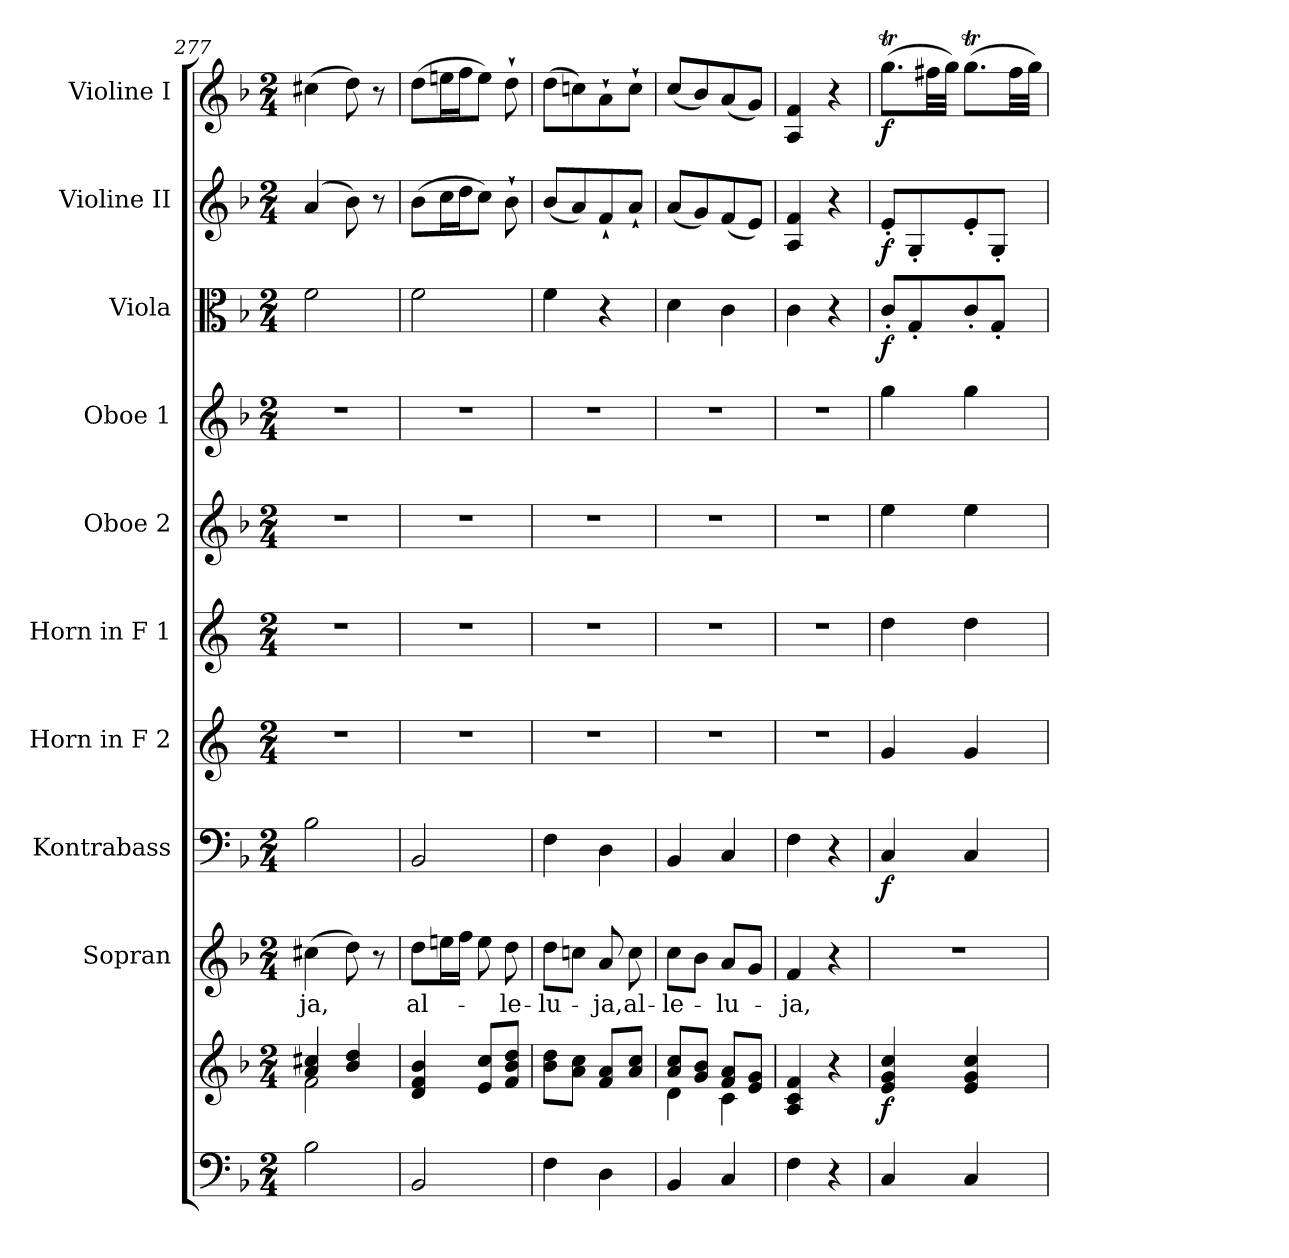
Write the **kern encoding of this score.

**kern	**kern	**dynam	**kern	**text	**kern	**dynam	**kern	**kern	**kern	**kern	**kern	**dynam	**kern	**dynam	**kern	**dynam
*part10	*part10	*part10	*part9	*part9	*part8	*part8	*part7	*part6	*part5	*part4	*part3	*part3	*part2	*part2	*part1	*part1
*staff11	*staff10	*staff10/11	*staff9	*staff9	*staff8	*staff8	*staff7	*staff6	*staff5	*staff4	*staff3	*staff3	*staff2	*staff2	*staff1	*staff1
*	*	*	*I"Sopran	*	*I"Kontrabass	*	*I"Horn in F 2	*I"Horn in F 1	*I"Oboe 2	*I"Oboe 1	*I"Viola	*	*I"Violine II	*	*I"Violine I	*
*	*	*	*I'S.	*	*I'Kb.	*	*	*	*I'Ob. 2	*I'Ob. 1	*I'Vla.	*	*I'Vl. II	*	*I'Vl. I	*
*clefF4	*clefG2	*	*clefG2	*	*clefF4	*	*clefG2	*clefG2	*clefG2	*clefG2	*clefC3	*	*clefG2	*	*clefG2	*
*	*	*	*	*	*ITrd7c12	*	*ITrd4c7	*ITrd4c7	*	*	*	*	*	*	*	*
*k[b-]	*k[b-]	*	*k[b-]	*	*k[b-]	*	*k[b-]	*k[b-]	*k[b-]	*k[b-]	*k[b-]	*	*k[b-]	*	*k[b-]	*
*F:	*F:	*	*F:	*	*F:	*	*F:	*F:	*F:	*F:	*F:	*	*F:	*	*F:	*
*M2/4	*M2/4	*	*M2/4	*	*M2/4	*	*M2/4	*M2/4	*M2/4	*M2/4	*M2/4	*	*M2/4	*	*M2/4	*
=277	=277	=277	=277	=277	=277	=277	=277	=277	=277	=277	=277	=277	=277	=277	=277	=277
*	*^	*	*	*	*	*	*	*	*	*	*	*	*	*	*	*
!	!	!	!	!	!LO:LY:b	!	!	!	!	!	!	!	!	!	!	!	!
2B-\	4a/ 4cc#X/	2f\	.	(>4cc#X\	-ja,	2BB-\	.	2r	2r	2r	2r	2f\	.	(4a/	.	(>4cc#X\	.
.	4b-/ 4dd/	.	.	8dd\)	.	.	.	.	.	.	.	.	.	8b-\)	.	8dd\)	.
.	.	.	.	8r	.	.	.	.	.	.	.	.	.	8r	.	8r	.
*	*v	*v	*	*	*	*	*	*	*	*	*	*	*	*	*	*	*
=278	=278	=278	=278	=278	=278	=278	=278	=278	=278	=278	=278	=278	=278	=278	=278	=278
!	!	!	!	!LO:LY:b	!	!	!	!	!	!	!	!	!	!	!	!
2BB-/	4d/ 4f/ 4b-/	.	8dd\L	al-	2BBB-/	.	2r	2r	2r	2r	2f\	.	(>8b-\L	.	(>8dd\L	.
.	.	.	16een\L	.	.	.	.	.	.	.	.	.	16cc\L	.	16een\L	.
.	.	.	16ff\JJ	.	.	.	.	.	.	.	.	.	16dd\J	.	16ff\J	.
.	8e/ 8cc/L	.	8ee\	.	.	.	.	.	.	.	.	.	8cc\J)	.	8ee\J)	.
!	!	!	!	!LO:LY:b	!	!	!	!	!	!	!	!	!	!	!	!
.	8f/ 8b-/ 8dd/J	.	8dd\	-le-	.	.	.	.	.	.	.	.	8b-`>\	.	8dd`>\	.
=279	=279	=279	=279	=279	=279	=279	=279	=279	=279	=279	=279	=279	=279	=279	=279	=279
!	!	!	!	!LO:LY:b	!	!	!	!	!	!	!	!	!	!	!	!
4F\	8b-\ 8dd\L	.	8dd\L	-lu-	4FF\	.	2r	2r	2r	2r	4f\	.	(<8b-/L	.	(>8dd\L	.
.	8a\ 8cc\J	.	8ccn\J	.	.	.	.	.	.	.	.	.	8a/)	.	8ccn\)	.
!	!	!	!	!LO:LY:b	!	!	!	!	!	!	!	!	!	!	!	!
4D\	8f/ 8a/L	.	8a/	-ja,	4DD\	.	.	.	.	.	4r	.	8f`</	.	8a`>\	.
!	!	!	!	!LO:LY:b	!	!	!	!	!	!	!	!	!	!	!	!
.	8a/ 8cc/J	.	8cc\	al-	.	.	.	.	.	.	.	.	8a`</J	.	8cc`>\J	.
=280	=280	=280	=280	=280	=280	=280	=280	=280	=280	=280	=280	=280	=280	=280	=280	=280
*	*^	*	*	*	*	*	*	*	*	*	*	*	*	*	*	*
!	!	!	!	!	!LO:LY:b	!	!	!	!	!	!	!	!	!	!	!	!
4BB-/	8a/ 8cc/L	4d\	.	8cc\L	-le-	4BBB-/	.	2r	2r	2r	2r	4d\	.	(<8a/L	.	(<8cc/L	.
.	8g/ 8b-/J	.	.	8b-\J	.	.	.	.	.	.	.	.	.	8g/)	.	8b-/)	.
!	!	!	!	!	!LO:LY:b	!	!	!	!	!	!	!	!	!	!	!	!
4C/	8f/ 8a/L	4c\	.	8a/L	-lu-	4CC/	.	.	.	.	.	4c\	.	(<8f/	.	(<8a/	.
.	8e/ 8g/J	.	.	8g/J	.	.	.	.	.	.	.	.	.	8e/J)	.	8g/J)	.
*	*v	*v	*	*	*	*	*	*	*	*	*	*	*	*	*	*	*
=281	=281	=281	=281	=281	=281	=281	=281	=281	=281	=281	=281	=281	=281	=281	=281	=281
!	!	!	!	!LO:LY:b	!	!	!	!	!	!	!	!	!	!	!	!
4F\	4A/ 4c/ 4f/	.	4f/	-ja,	4FF\	.	2r	2r	2r	2r	4c\	.	4A/ 4f/	.	4A/ 4f/	.
4r	4r	.	4r	.	4r	.	.	.	.	.	4r	.	4r	.	4r	.
=282	=282	=282	=282	=282	=282	=282	=282	=282	=282	=282	=282	=282	=282	=282	=282	=282
!	!	!LO:DY:b	!	!	!	!LO:DY:b	!	!	!	!	!	!LO:DY:b	!	!LO:DY:b	!	!LO:DY:b
4C/	4e/ 4g/ 4cc/	f	2r	.	4CC/	f	4c/	4g\	4ee\	4gg\	8c'</L	f	8e'</L	f	(>8.ggT\L	f
.	.	.	.	.	.	.	.	.	.	.	8G'</	.	8G'</	.	.	.
.	.	.	.	.	.	.	.	.	.	.	.	.	.	.	32ff#X\LL	.
.	.	.	.	.	.	.	.	.	.	.	.	.	.	.	32gg\JJJ)	.
4C/	4e/ 4g/ 4cc/	.	.	.	4CC/	.	4c/	4g\	4ee\	4gg\	8c'</	.	8e'</	.	(>8.ggT\L	.
.	.	.	.	.	.	.	.	.	.	.	8G'</J	.	8G'</J	.	.	.
.	.	.	.	.	.	.	.	.	.	.	.	.	.	.	32ff#\LL	.
.	.	.	.	.	.	.	.	.	.	.	.	.	.	.	32gg\JJJ)	.
=	=	=	=	=	=	=	=	=	=	=	=	=	=	=	=	=
*-	*-	*-	*-	*-	*-	*-	*-	*-	*-	*-	*-	*-	*-	*-	*-	*-
